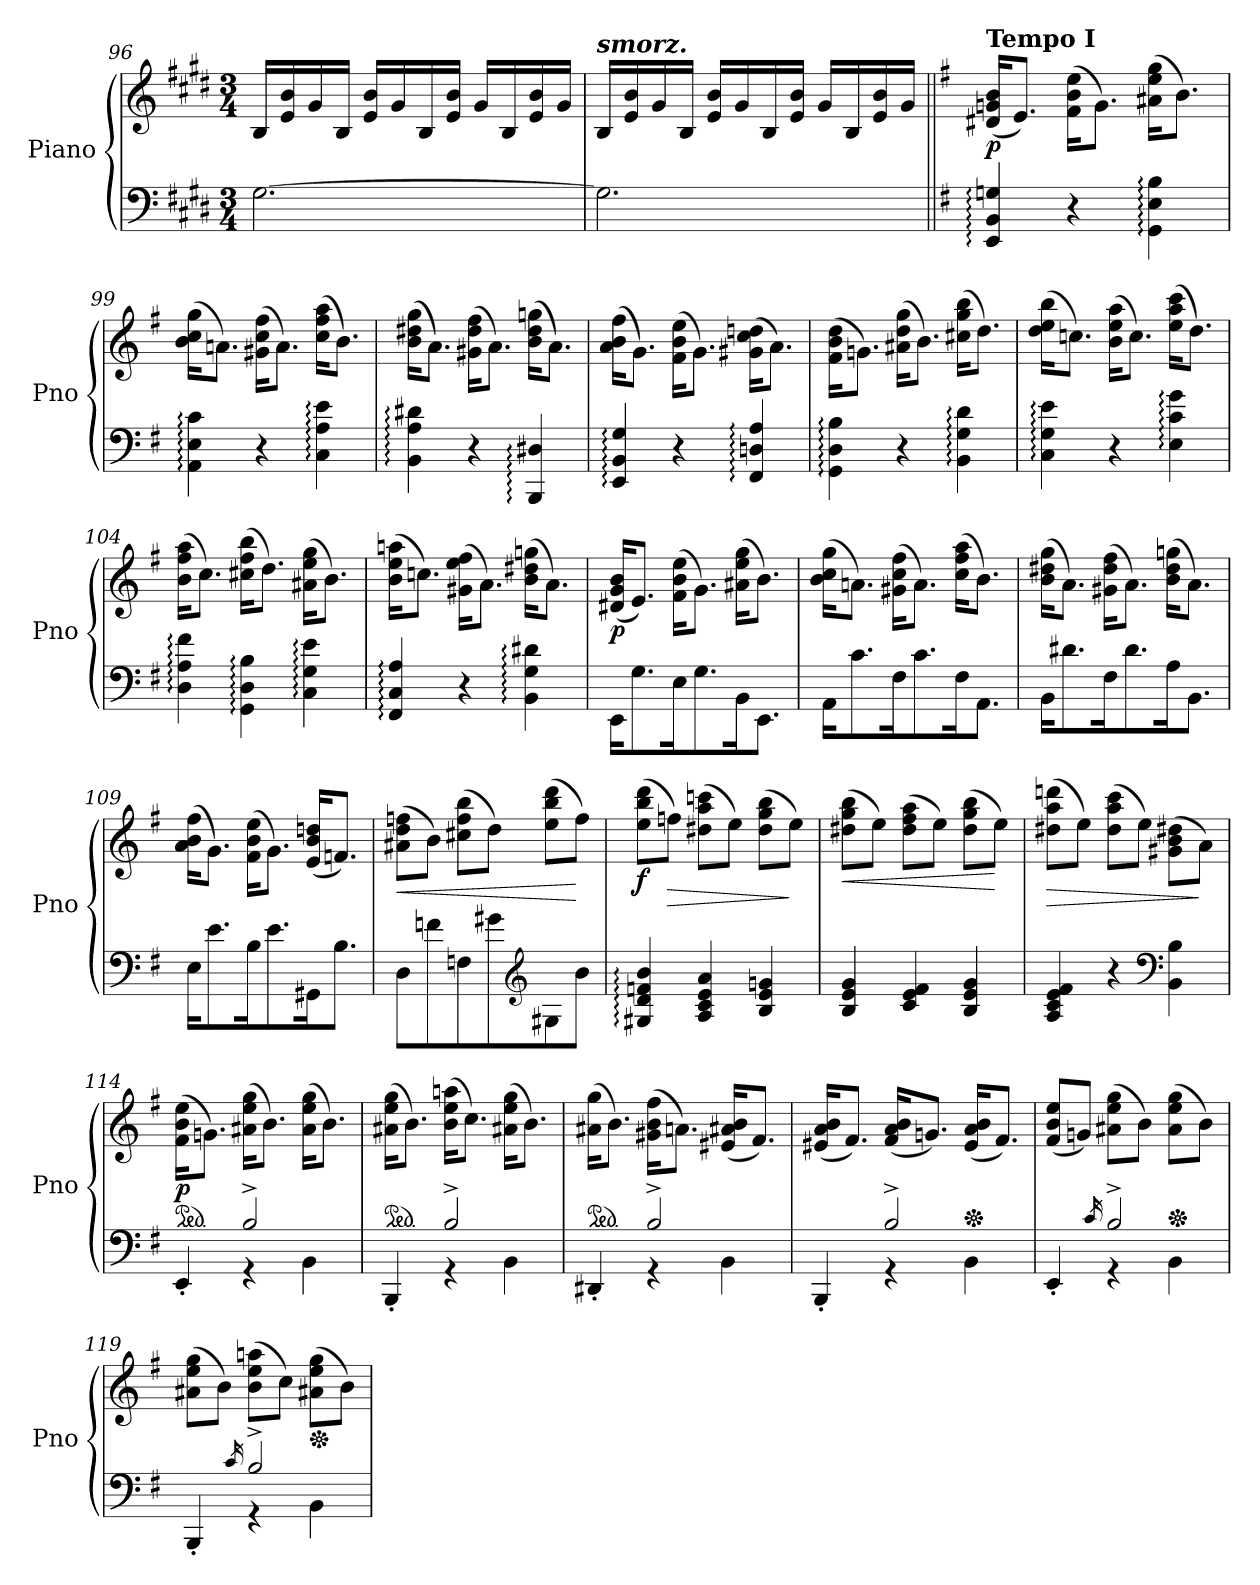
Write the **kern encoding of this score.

**kern	**kern	**dynam
*part1	*part1	*part1
*staff2	*staff1	*staff1/2
*I"Piano	*	*
*I'Pno	*	*
*clefF4	*clefG2	*
*k[f#c#g#d#]	*k[f#c#g#d#]	*
*M3/4	*M3/4	*
=96	=96	=96
[2.G#\	16B/LL	.
.	16e/ 16b/	.
.	16g#/	.
.	16B/JJ	.
.	16e/ 16b/LL	.
.	16g#/	.
.	16B/	.
.	16e/ 16b/JJ	.
.	16g#/LL	.
.	16B/	.
.	16e/ 16b/	.
.	16g#/JJ	.
!!LO:LB:g=z
=97	=97	=97
!	!LO:TX:a:Bi:t=smorz.	!
2.G#\]	16B/LL	.
.	16e/ 16b/	.
.	16g#/	.
.	16B/JJ	.
.	16e/ 16b/LL	.
.	16g#/	.
.	16B/	.
.	16e/ 16b/JJ	.
.	16g#/LL	.
.	16B/	.
.	16e/ 16b/	.
.	16g#/JJ	.
=98||	=98||	=98||
*k[f#]	*k[f#]	*
!	!LO:TX:a:B:t=Tempo I	!
!	!	!LO:DY:b
4EE/: 4BB/: 4Gn/:	(16d#X/ 16gn/ 16b/KL	p
.	8.e/J)	.
4r	(16f#\ 16b\ 16ee\KL	.
.	8.g\J)	.
4GG\: 4E\: 4B\:	(16a#X\ 16ee\ 16gg\KL	.
.	8.b\J)	.
=99	=99	=99
4AA\: 4E\: 4c\:	(16b\ 16cc\ 16gg\KL	.
.	8.an\J)	.
4r	(16g#X\ 16cc\ 16ff#\KL	.
.	8.a\J)	.
4C\: 4A\: 4e\:	(16cc\ 16ff#\ 16aa\KL	.
.	8.b\J)	.
=100	=100	=100
4BB\: 4A\: 4d#X\:	(16b\ 16dd#X\ 16gg\KL	.
.	8.a\J)	.
4r	(16g#X\ 16dd#\ 16ff#\KL	.
.	8.a\J)	.
4BBB/: 4D#X/:	(16b\ 16dd#\ 16ggn\KL	.
.	8.a\J)	.
!!LO:LB:g=z
=101	=101	=101
4EE/: 4BB/: 4G/:	(16a\ 16b\ 16ff#\KL	.
.	8.g\J)	.
4r	(16f#\ 16b\ 16ee\KL	.
.	8.g\J)	.
4FF#/: 4Dn/: 4A/:	(16g#X\ 16cc\ 16ddn\KL	.
.	8.a\J)	.
=102	=102	=102
4GG\: 4D\: 4B\:	(16f#\ 16b\ 16dd\KL	.
.	8.gn\J)	.
4r	(16a#X\ 16dd\ 16gg\KL	.
.	8.b\J)	.
4BB\: 4G\: 4d\:	(16cc#X\ 16gg\ 16bb\KL	.
.	8.dd\J)	.
=103	=103	=103
4C\: 4G\: 4e\:	(16dd\ 16ee\ 16bb\KL	.
.	8.ccn\J)	.
4r	(16b\ 16ee\ 16aa\KL	.
.	8.cc\J)	.
4E\: 4c\: 4g\:	(16ee\ 16aa\ 16ccc\KL	.
.	8.dd\J)	.
=104	=104	=104
4D\: 4A\: 4f#\:	(16b\ 16ff#\ 16aa\KL	.
.	8.cc\J)	.
4GG\: 4D\: 4B\:	(16cc#X\ 16ff#\ 16bb\KL	.
.	8.dd\J)	.
4C\: 4G\: 4e\:	(16a#X\ 16ee\ 16gg\KL	.
.	8.b\J)	.
=105	=105	=105
4FF#/: 4C/: 4A/:	(16b\ 16ee\ 16aan\KL	.
.	8.ccn\J)	.
4r	(16g#X\ 16ee\ 16ff#\KL	.
.	8.a\J)	.
4BB\: 4G\: 4d#X\:	(16b\ 16dd#X\ 16ggn\KL	.
.	8.a\J)	.
!!LO:LB:g=z
=106	=106	=106
!	!	!LO:DY:b
16EE\KL	(16d#X/ 16g/ 16b/KL	p
8.G\	8.e/J)	.
16E\K	(16f#\ 16b\ 16ee\KL	.
8.G\	8.g\J)	.
16BB\K	(16a#X\ 16ee\ 16gg\KL	.
8.EE\J	8.b\J)	.
=107	=107	=107
16AA\KL	(16b\ 16cc\ 16gg\KL	.
8.c\	8.an\J)	.
16F#\K	(16g#X\ 16cc\ 16ff#\KL	.
8.c\	8.a\J)	.
16F#\K	(16cc\ 16ff#\ 16aa\KL	.
8.AA\J	8.b\J)	.
=108	=108	=108
16BB\KL	(16b\ 16dd#X\ 16gg\KL	.
8.d#X\	8.a\J)	.
16F#\K	(16g#X\ 16dd#\ 16ff#\KL	.
8.d#\	8.a\J)	.
16A\K	(16b\ 16dd#\ 16ggn\KL	.
8.BB\J	8.a\J)	.
=109	=109	=109
16E\KL	(16a\ 16b\ 16ff#\KL	.
8.e\	8.g\J)	.
16B\K	(16f#\ 16b\ 16ee\KL	.
8.e\	8.g\J)	.
16GG#X\K	(16e/ 16b/ 16ddn/KL	.
8.B\J	8.fn/J)	.
=110	=110	=110
!	!	!LO:HP:b
8D\L	(8a#X\ 8dd\ 8ffn\L	<
8fn\	8b\J)	.
8Fn\	(8cc#X\ 8ff\ 8bb\L	.
8g#X\	8dd\J)	.
*clefG2	*	*
8G#X\	(8ee\ 8bb\ 8ddd\L	.
8b\J	8ff\J)	[
!!LO:LB:g=z
=111	=111	=111
!	!	!LO:DY:b
4G#X/: 4d/: 4fn/: 4b/:	(8ee\ 8bb\ 8ddd\L	f
!	!	!LO:HP:b
.	8ffn\J)	>
4A/ 4c/ 4e/ 4a/	(8dd#X\ 8aa\ 8cccn\L	.
.	8ee\J)	.
4B/ 4e/ 4gn/	(8dd#\ 8gg\ 8bb\L	.
.	8ee\J)	]
=112	=112	=112
!	!	!LO:HP:b
4B/ 4e/ 4g/	(8dd#X\ 8gg\ 8bb\L	<
.	8ee\J)	.
4c/ 4e/ 4f#/	(8dd#\ 8ff#\ 8aa\L	.
.	8ee\J)	.
4B/ 4e/ 4g/	(8dd#\ 8gg\ 8bb\L	.
.	8ee\J)	[
=113	=113	=113
!	!	!LO:HP:b
4A/ 4c/ 4e/ 4f#/	(8dd#X\ 8aa\ 8dddn\L	>
.	8ee\J)	.
4r	(8dd#\ 8aa\ 8ccc\L	.
.	8ee\J)	.
*clefF4	*	*
4BB\ 4B\	(8g#X\ 8b\ 8dd#X\L	.
.	8a\J)	]
=114	=114	=114
*^	*	*
*	*	*ped	*
!	!	!	!LO:DY:b
4EE'/	4ryy	(16f#\ 16b\ 16ee\KL	p
.	.	8.gn\J)	.
2B^/	4r	(16a#X\ 16ee\ 16gg\KL	.
.	.	8.b\J)	.
.	4BB\	(16a#\ 16ee\ 16gg\KL	.
.	.	8.b\J)	.
=115	=115	=115	=115
*	*	*ped	*
4BBB'/	4ryy	(16a#X\ 16ee\ 16gg\KL	.
.	.	8.b\J)	.
2B^/	4r	(16b\ 16ee\ 16aan\KL	.
.	.	8.cc\J)	.
.	4BB\	(16a#X\ 16ee\ 16gg\KL	.
.	.	8.b\J)	.
!!LO:PB:g=z
=116	=116	=116	=116
*	*	*ped	*
4DD#X'/	4ryy	(16a#X\ 16gg\KL	.
.	.	8.b\J)	.
2B^/	4r	(16g#X\ 16b\ 16ff#\KL	.
.	.	8.an\J)	.
.	4BB\	(16e#X/ 16a#X/ 16b/KL	.
.	.	8.f#/J)	.
=117	=117	=117	=117
4BBB'/	4ryy	(16e#X/ 16a/ 16b/KL	.
.	.	8.f#/J)	.
2B^/	4r	(16f#/ 16a/ 16b/KL	.
.	.	8.gn/J)	.
*	*	*Xped	*
.	4BB\	(16e#/ 16a/ 16b/KL	.
.	.	8.f#/J)	.
=118	=118	=118	=118
4EE'/	4ryy	(8f#/ 8b/ 8ee/L	.
.	.	8gn/J)	.
16qc/	.	.	.
2B^/	4r	(8a#X\ 8ee\ 8gg\L	.
.	.	8b\J)	.
*	*	*Xped	*
.	4BB\	(8a#\ 8ee\ 8gg\L	.
.	.	8b\J)	.
=119	=119	=119	=119
4BBB'/	4ryy	(8a#X\ 8ee\ 8gg\L	.
.	.	8b\J)	.
16qc/	.	.	.
2B^/	4r	(8b\ 8ee\ 8aan\L	.
.	.	8cc\J)	.
*	*	*Xped	*
.	4BB\	(8a#X\ 8ee\ 8gg\L	.
.	.	8b\J)	.
*v	*v	*	*
=	=	=
*-	*-	*-
